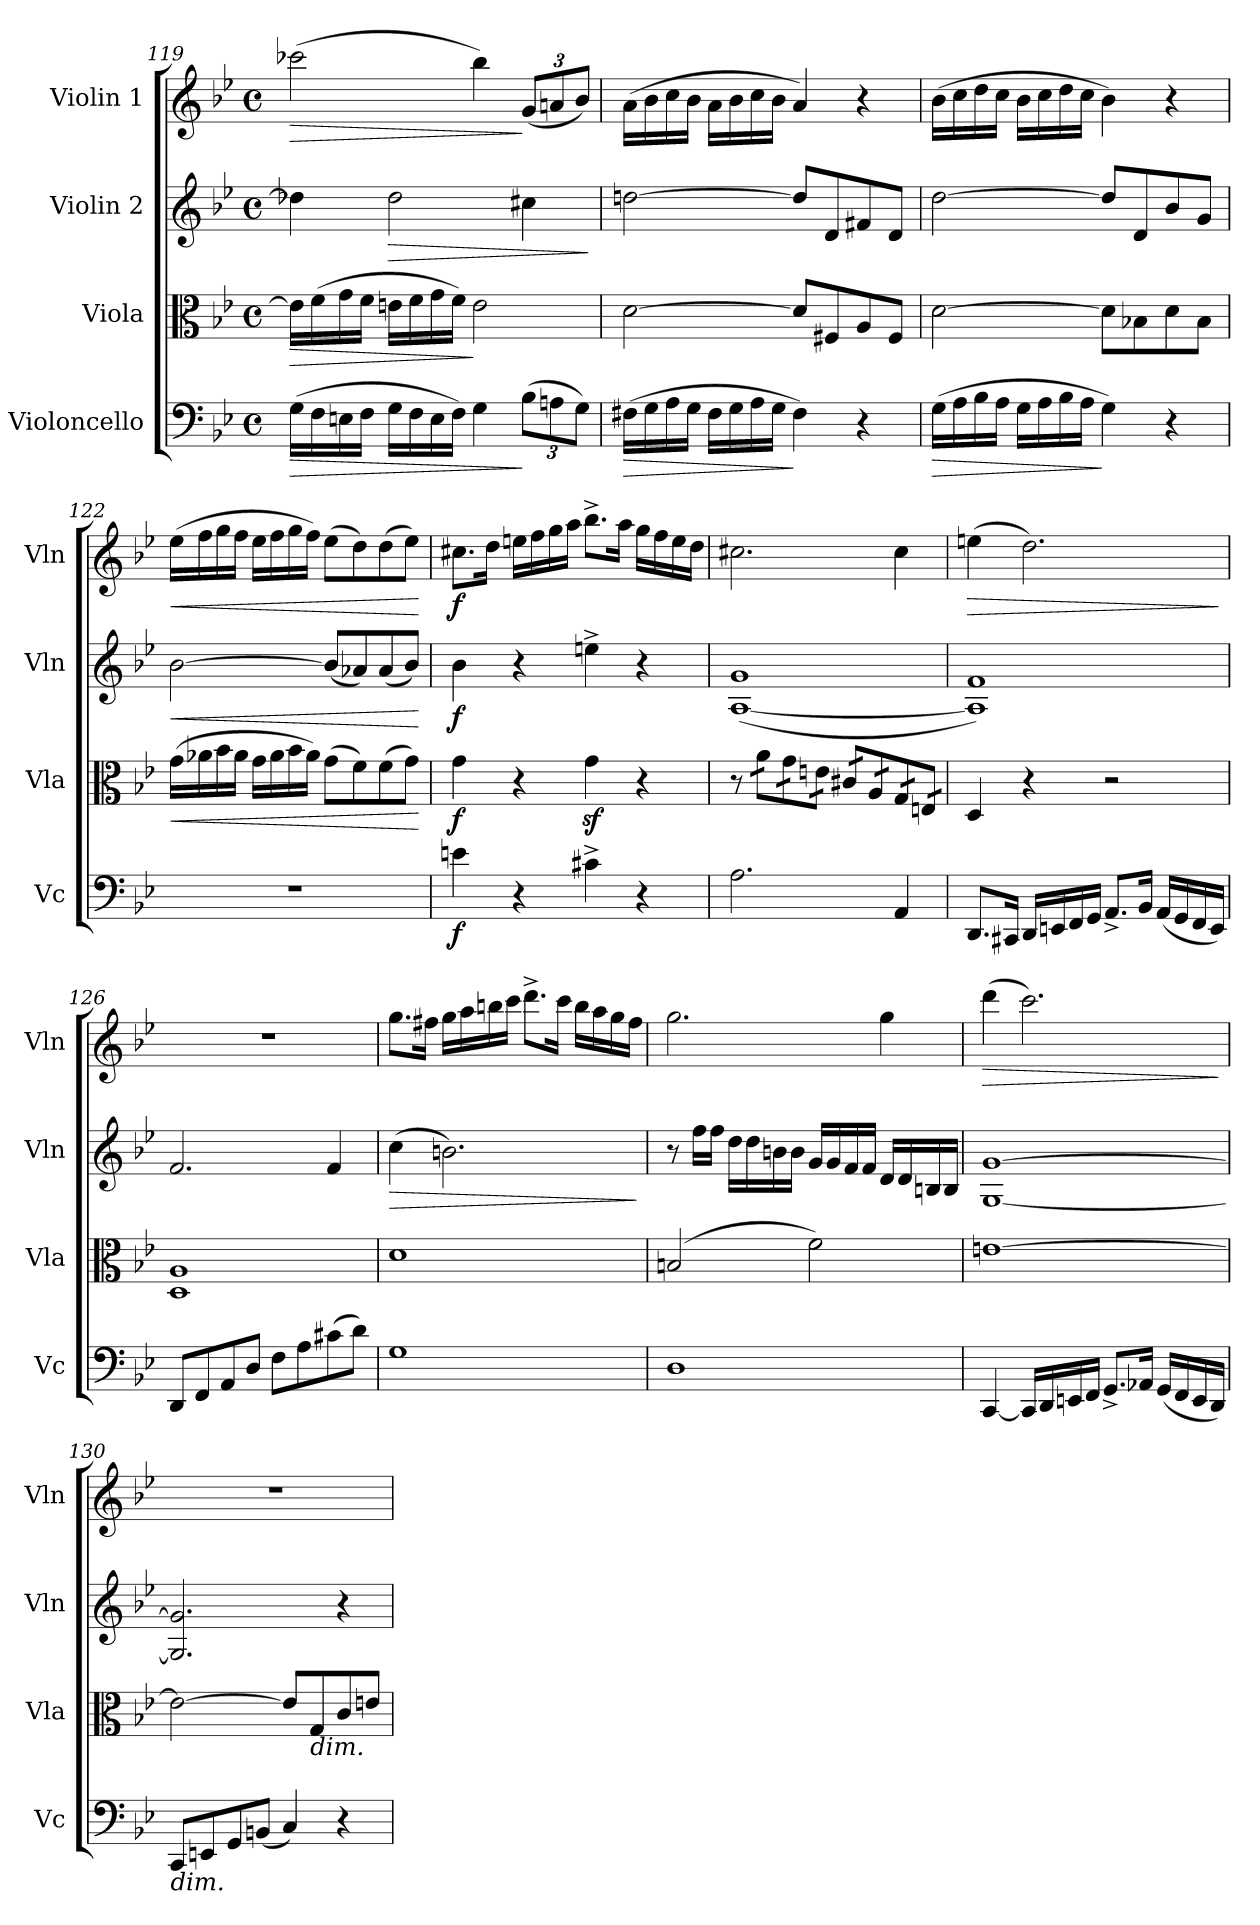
**kern	**dynam	**kern	**dynam	**kern	**dynam	**kern	**dynam
*part4	*part4	*part3	*part3	*part2	*part2	*part1	*part1
*staff4	*staff4	*staff3	*staff3	*staff2	*staff2	*staff1	*staff1
*I"Violoncello	*	*I"Viola	*	*I"Violin 2	*	*I"Violin 1	*
*I'Vc	*	*I'Vla	*	*I'Vln	*	*I'Vln	*
*clefF4	*	*clefC3	*	*clefG2	*	*clefG2	*
*k[b-e-]	*	*k[b-e-]	*	*k[b-e-]	*	*k[b-e-]	*
*M4/4	*	*M4/4	*	*M4/4	*	*M4/4	*
*met(c)	*	*met(c)	*	*met(c)	*	*met(c)	*
=119	=119	=119	=119	=119	=119	=119	=119
!	!LO:HP:b	!	!LO:HP:b	!	!	!	!LO:HP:b
(16G\LL	>	16e\LL]	>	4dd-X\]	.	(2ccc-X\	>
16F\	.	(16f\	.	.	.	.	.
16En\	.	16g\	.	.	.	.	.
16F\JJ	.	16f\JJ	.	.	.	.	.
!	!	!	!	!	!LO:HP:b	!	!
16G\LL	.	16en\LL	.	2dd-\	>	.	.
16F\	.	16f\	.	.	.	.	.
16E\	.	16g\	.	.	.	.	.
16F\JJ)	.	16f\JJ)	.	.	.	.	.
4G\	.	2e\	]	.	.	4bb-\)	.
*Xbrackettup	*	*	*	*	*	*Xbrackettup	*
(12B-\L	]	.	.	4cc#X\	.	(12g/L	]
12An\	.	.	.	.	.	12an/	.
12G\J)	.	.	.	.	.	12b-/J)	.
.	.	.	.	.	]	.	.
!!LO:LB:g=z
=120	=120	=120	=120	=120	=120	=120	=120
!	!LO:HP:b	!	!	!	!	!	!
(16F#X\LL	>	[2d\	.	[2ddn\	.	(16a\LL	.
16G\	.	.	.	.	.	16b-\	.
16A\	.	.	.	.	.	16cc\	.
16G\JJ	.	.	.	.	.	16b-\JJ	.
16F#\LL	.	.	.	.	.	16a\LL	.
16G\	.	.	.	.	.	16b-\	.
16A\	.	.	.	.	.	16cc\	.
16G\JJ	.	.	.	.	.	16b-\JJ	.
4F#\)	]	8d/L]	.	8dd/L]	.	4a/)	.
.	.	8F#X/	.	8d/	.	.	.
4r	.	8A/	.	8f#X/	.	4r	.
.	.	8F#/J	.	8d/J	.	.	.
=121	=121	=121	=121	=121	=121	=121	=121
!	!LO:HP:b	!	!	!	!	!	!
(16G\LL	>	[2d\	.	[2dd\	.	(16b-\LL	.
16A\	.	.	.	.	.	16cc\	.
16B-\	.	.	.	.	.	16dd\	.
16A\JJ	.	.	.	.	.	16cc\JJ	.
16G\LL	.	.	.	.	.	16b-\LL	.
16A\	.	.	.	.	.	16cc\	.
16B-\	.	.	.	.	.	16dd\	.
16A\JJ	.	.	.	.	.	16cc\JJ	.
4G\)	]	8d\L]	.	8dd/L]	.	4b-\)	.
.	.	8B-X\	.	8d/	.	.	.
4r	.	8d\	.	8b-/	.	4r	.
.	.	8B-\J	.	8g/J	.	.	.
=122	=122	=122	=122	=122	=122	=122	=122
!	!	!	!LO:HP:b	!	!LO:HP:b	!	!LO:HP:b
1r	.	(16g\LL	<	[2b-\	<	(16ee-\LL	<
.	.	16a-X\	.	.	.	16ff\	.
.	.	16b-\	.	.	.	16gg\	.
.	.	16a-\JJ	.	.	.	16ff\JJ	.
.	.	16g\LL	.	.	.	16ee-\LL	.
.	.	16a-\	.	.	.	16ff\	.
.	.	16b-\	.	.	.	16gg\	.
.	.	16a-\JJ)	.	.	.	16ff\JJ)	.
.	.	(8g\L	.	(8b-/L]	.	(8ee-\L	.
.	.	8f\)	.	8a-X/)	.	8dd\)	.
.	.	(8f\	.	(8a-/	.	(8dd\	.
.	.	8g\J)	.	8b-/J)	.	8ee-\J)	.
.	.	.	[	.	[	.	[
!!LO:LB:g=z
=123	=123	=123	=123	=123	=123	=123	=123
!	!LO:DY:b	!	!LO:DY:b	!	!LO:DY:b	!	!LO:DY:b
4en\	f	4g\	f	4b-\	f	8.cc#X\L	f
.	.	.	.	.	.	16dd\Jk	.
4r	.	4r	.	4r	.	16een\LL	.
.	.	.	.	.	.	16ff\	.
.	.	.	.	.	.	16gg\	.
.	.	.	.	.	.	16aa\JJ	.
4c#X^\	.	4gz<\	.	4een^\	.	8.bb-^\L	.
.	.	.	.	.	.	16aa\Jk	.
4r	.	4r	.	4r	.	16gg\LL	.
.	.	.	.	.	.	16ff\	.
.	.	.	.	.	.	16ee\	.
.	.	.	.	.	.	16dd\JJ	.
=124	=124	=124	=124	=124	=124	=124	=124
2.A\	.	8r	.	([1A 1g	.	2.cc#X\	.
*	*	*tremolo	*	*	*	*	*
.	.	16a\LL	.	.	.	.	.
.	.	16a\	.	.	.	.	.
.	.	16g\	.	.	.	.	.
.	.	16g\	.	.	.	.	.
.	.	16en\	.	.	.	.	.
.	.	16en\JJ	.	.	.	.	.
.	.	16c#X/LL	.	.	.	.	.
.	.	16c#X/	.	.	.	.	.
.	.	16A/	.	.	.	.	.
.	.	16A/	.	.	.	.	.
4AA/	.	16G/	.	.	.	4cc#\	.
.	.	16G/	.	.	.	.	.
.	.	16En/	.	.	.	.	.
.	.	16En/JJ	.	.	.	.	.
*	*	*Xtremolo	*	*	*	*	*
=125	=125	=125	=125	=125	=125	=125	=125
!	!	!	!	!	!	!	!LO:HP:b
8.DD/L	.	4D/	.	1A] 1f)	.	(4een\	>
16CC#X/Jk	.	.	.	.	.	.	.
16DD/LL	.	4r	.	.	.	2.dd\)	.
16EEn/	.	.	.	.	.	.	.
16FF/	.	.	.	.	.	.	.
16GG/JJ	.	.	.	.	.	.	.
8.AA^/L	.	2r	.	.	.	.	.
16BB-/Jk	.	.	.	.	.	.	.
(16AA/LL	.	.	.	.	.	.	.
16GG/	.	.	.	.	.	.	.
16FF/	.	.	.	.	.	.	.
16EE/JJ)	.	.	.	.	.	.	.
.	.	.	.	.	.	.	]
=126	=126	=126	=126	=126	=126	=126	=126
8DD/L	.	1D 1A	.	2.f/	.	1r	.
8FF/	.	.	.	.	.	.	.
8AA/	.	.	.	.	.	.	.
8D/J	.	.	.	.	.	.	.
8F\L	.	.	.	.	.	.	.
8A\	.	.	.	.	.	.	.
(8c#X\	.	.	.	4f/	.	.	.
8d\J)	.	.	.	.	.	.	.
!!LO:LB:g=z
=127	=127	=127	=127	=127	=127	=127	=127
!	!	!	!	!	!LO:HP:b	!	!
1G	.	1d	.	(4cc\	>	8.gg\L	.
.	.	.	.	.	.	16ff#X\Jk	.
.	.	.	.	2.bn\)	.	16gg\LL	.
.	.	.	.	.	.	16aa\	.
.	.	.	.	.	.	16bbn\	.
.	.	.	.	.	.	16ccc\JJ	.
.	.	.	.	.	.	8.ddd^\L	.
.	.	.	.	.	.	16ccc\Jk	.
.	.	.	.	.	.	16bb\LL	.
.	.	.	.	.	.	16aa\	.
.	.	.	.	.	.	16gg\	.
.	.	.	.	.	.	16ff#\JJ	.
.	.	.	.	.	]	.	.
=128	=128	=128	=128	=128	=128	=128	=128
1D	.	(2Bn/	.	8r	.	2.gg\	.
.	.	.	.	16ff\LL	.	.	.
.	.	.	.	16ff\JJ	.	.	.
.	.	.	.	16dd\LL	.	.	.
.	.	.	.	16dd\	.	.	.
.	.	.	.	16bn\	.	.	.
.	.	.	.	16b\JJ	.	.	.
.	.	2f\)	.	16g/LL	.	.	.
.	.	.	.	16g/	.	.	.
.	.	.	.	16f/	.	.	.
.	.	.	.	16f/JJ	.	.	.
.	.	.	.	16d/LL	.	4gg\	.
.	.	.	.	16d/	.	.	.
.	.	.	.	16Bn/	.	.	.
.	.	.	.	16B/JJ	.	.	.
=129	=129	=129	=129	=129	=129	=129	=129
!	!	!	!	!	!	!	!LO:HP:b
[4CC/	.	[1en	.	[1G [1g	.	(4ddd\	>
16CC/LL]	.	.	.	.	.	2.ccc\)	.
16DD/	.	.	.	.	.	.	.
16EEn/	.	.	.	.	.	.	.
16FF/JJ	.	.	.	.	.	.	.
8.GG^/L	.	.	.	.	.	.	.
16AA-X/Jk	.	.	.	.	.	.	.
(16GG/LL	.	.	.	.	.	.	.
16FF/	.	.	.	.	.	.	.
16EE/	.	.	.	.	.	.	.
16DD/JJ)	.	.	.	.	.	.	.
.	.	.	.	.	.	.	]
!!LO:LB:g=z
=130	=130	=130	=130	=130	=130	=130	=130
!LO:TX:b:i:t=dim.	!	!	!	!	!	!	!
8CC/L	.	2e\_	.	2.G/] 2.g/]	.	1r	.
8EEn/	.	.	.	.	.	.	.
8GG/	.	.	.	.	.	.	.
(8BBn/J	.	.	.	.	.	.	.
4C/)	.	8e/L]	.	.	.	.	.
!	!	!LO:TX:b:i:t=dim.	!	!	!	!	!
.	.	8G/	.	.	.	.	.
4r	.	8c/	.	4r	.	.	.
.	.	8en/J	.	.	.	.	.
=	=	=	=	=	=	=	=
*-	*-	*-	*-	*-	*-	*-	*-
